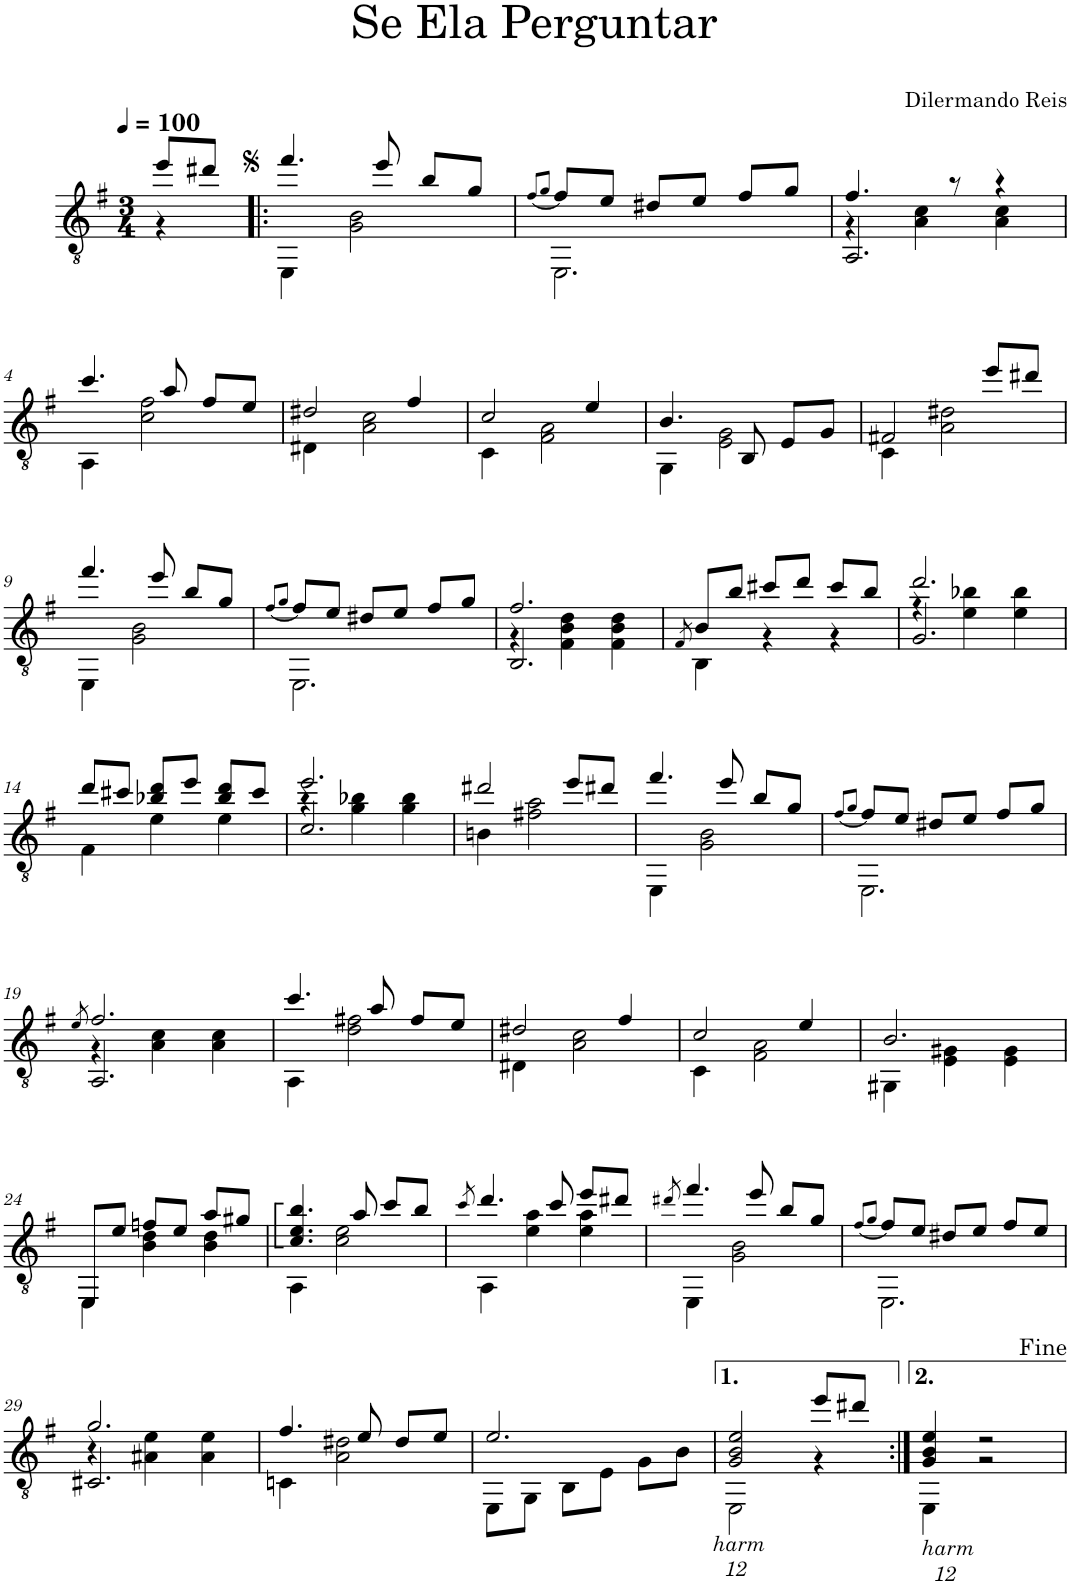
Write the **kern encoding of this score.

**kern
*part1
*staff1
*I"Classical Guitar
*I'Guit.
*clefGv2
*k[f#]
*M3/4
*MM100
=
*^
8ee/L	4r
8dd#X/J	.
=1!|:	=1!|:
4.ff#/	4EE\
.	2G\ 2B\
8ee/	.
8b/L	.
8g/J	.
=2	=2
[<8qf#/L	.
8qg/J	.
8f#/L]	2.EE\
8e/J	.
8d#X/L	.
8e/J	.
8f#/L	.
8g/J	.
=3	=3
*	*^
4.f#/	4r	2.AA/
.	4A\ 4c\	.
8r	.	.
4r	4A\ 4c\	.
*	*v	*v
!!LO:LB:g=z
=4	=4
4.cc/	4AA\
.	2c\ 2f#\
8a/	.
8f#/L	.
8e/J	.
=5	=5
2d#X/	4D#X\
.	2A\ 2c\
4f#/	.
=6	=6
2c/	4C\
.	2F#\ 2A\
4e/	.
=7	=7
4.B/	4GG\
.	2E\ 2G\
8BB/	.
8E/L	.
8G/J	.
=8	=8
2F#X/	4C\
.	2A\ 2d#X\
8ee/L	.
8dd#X/J	.
!!LO:LB:g=z	!!
=9	=9
4.ff#/	4EE\
.	2G\ 2B\
8ee/	.
8b/L	.
8g/J	.
=10	=10
[<8qf#/L	.
8qg/J	.
8f#/L]	2.EE\
8e/J	.
8d#X/L	.
8e/J	.
8f#/L	.
8g/J	.
=11	=11
*	*^
2.f#/	4r	2.BB/
.	4F#\ 4B\ 4d\	.
.	4F#\ 4B\ 4d\	.
*v	*v	*v
=12
8qF#/
*^
8B/L	4BB\
8b/J	.
8cc#X/L	4r
8dd/J	.
8cc#/L	4r
8b/J	.
=13	=13
*	*^
2.dd/	4r	2.G/
.	4e\ 4b-X\	.
.	4e\ 4b-\	.
*	*v	*v
!!LO:LB:g=z
=14	=14
8dd/L	4F#\
8cc#X/J	.
8b-X/ 8dd/L	4e\
8ee/J	.
8b-/ 8dd/L	4e\
8cc#/J	.
=15	=15
*	*^
2.ee/	4r	2.c/
.	4g\ 4b-X\	.
.	4g\ 4b-\	.
*	*v	*v
=16	=16
2dd#X/	4Bn\
.	2f#X\ 2a\
8ee/L	.
8dd#X/J	.
=17	=17
4.ff#/	4EE\
.	2G\ 2B\
8ee/	.
8b/L	.
8g/J	.
=18	=18
[<8qf#/L	.
8qg/J	.
8f#/L]	2.EE\
8e/J	.
8d#X/L	.
8e/J	.
8f#/L	.
8g/J	.
*v	*v
!!LO:LB:g=z
=19
8qe/
*^
*	*^
2.f#/	4r	2.AA/
.	4A\ 4c\	.
.	4A\ 4c\	.
*	*v	*v
=20	=20
4.cc/	4AA\
.	2d\ 2f#X\
8a/	.
8f#/L	.
8e/J	.
=21	=21
2d#X/	4D#X\
.	2A\ 2c\
4f#/	.
=22	=22
2c/	4C\
.	2F#\ 2A\
4e/	.
=23	=23
2.B/	4GG#X\
.	4E\ 4G#X\
.	4E\ 4G#\
!!LO:LB:g=z	!!
=24	=24
8EE/L	4EE\
8e/J	.
8fn/L	4B\ 4d\
8e/J	.
8a/L	4B\ 4d\
8g#X/J	.
=25	=25
4.c/: 4.e/: 4.b/:	4AA\
.	2c\ 2e\
8a/	.
8cc/L	.
8b/J	.
=26	=26
8qcc/	.
4.dd/	4AA\
.	4e\ 4a\
8cc/	.
8ee/L	4e\ 4a\
8dd#X/J	.
=27	=27
8qdd#X/	.
4.ff#/	4EE\
.	2G\ 2B\
8ee/	.
8b/L	.
8g/J	.
=28	=28
[<8qf#/L	.
8qg/J	.
8f#/L]	2.EE\
8e/J	.
8d#X/L	.
8e/J	.
8f#/L	.
8e/J	.
!!LO:LB:g=z	!!
=29	=29
*	*^
2.g/	4r	2.C#X/
.	4A#X\ 4e\	.
.	4A#\ 4e\	.
*	*v	*v
=30	=30
4.f#/	4Cn\
.	2A\ 2d#X\
8e/	.
8d#/L	.
8e/J	.
=31	=31
2.e/	8EE\L
.	8GG\J
.	8BB\L
.	8E\J
.	8G\L
.	8B\J
=32	=32
!LO:TX:b:i:t=harm	!
!LO:TX:b:t=12	!
2G/ 2B/ 2e/	2EE\
8ee/L	4r
8dd#X/J	.
=33:|!	=33:|!
!LO:TX:b:i:t=harm	!
!LO:TX:b:t=12	!
4G/ 4B/ 4e/	4EE\
2r	2r
*v	*v
=
*-
